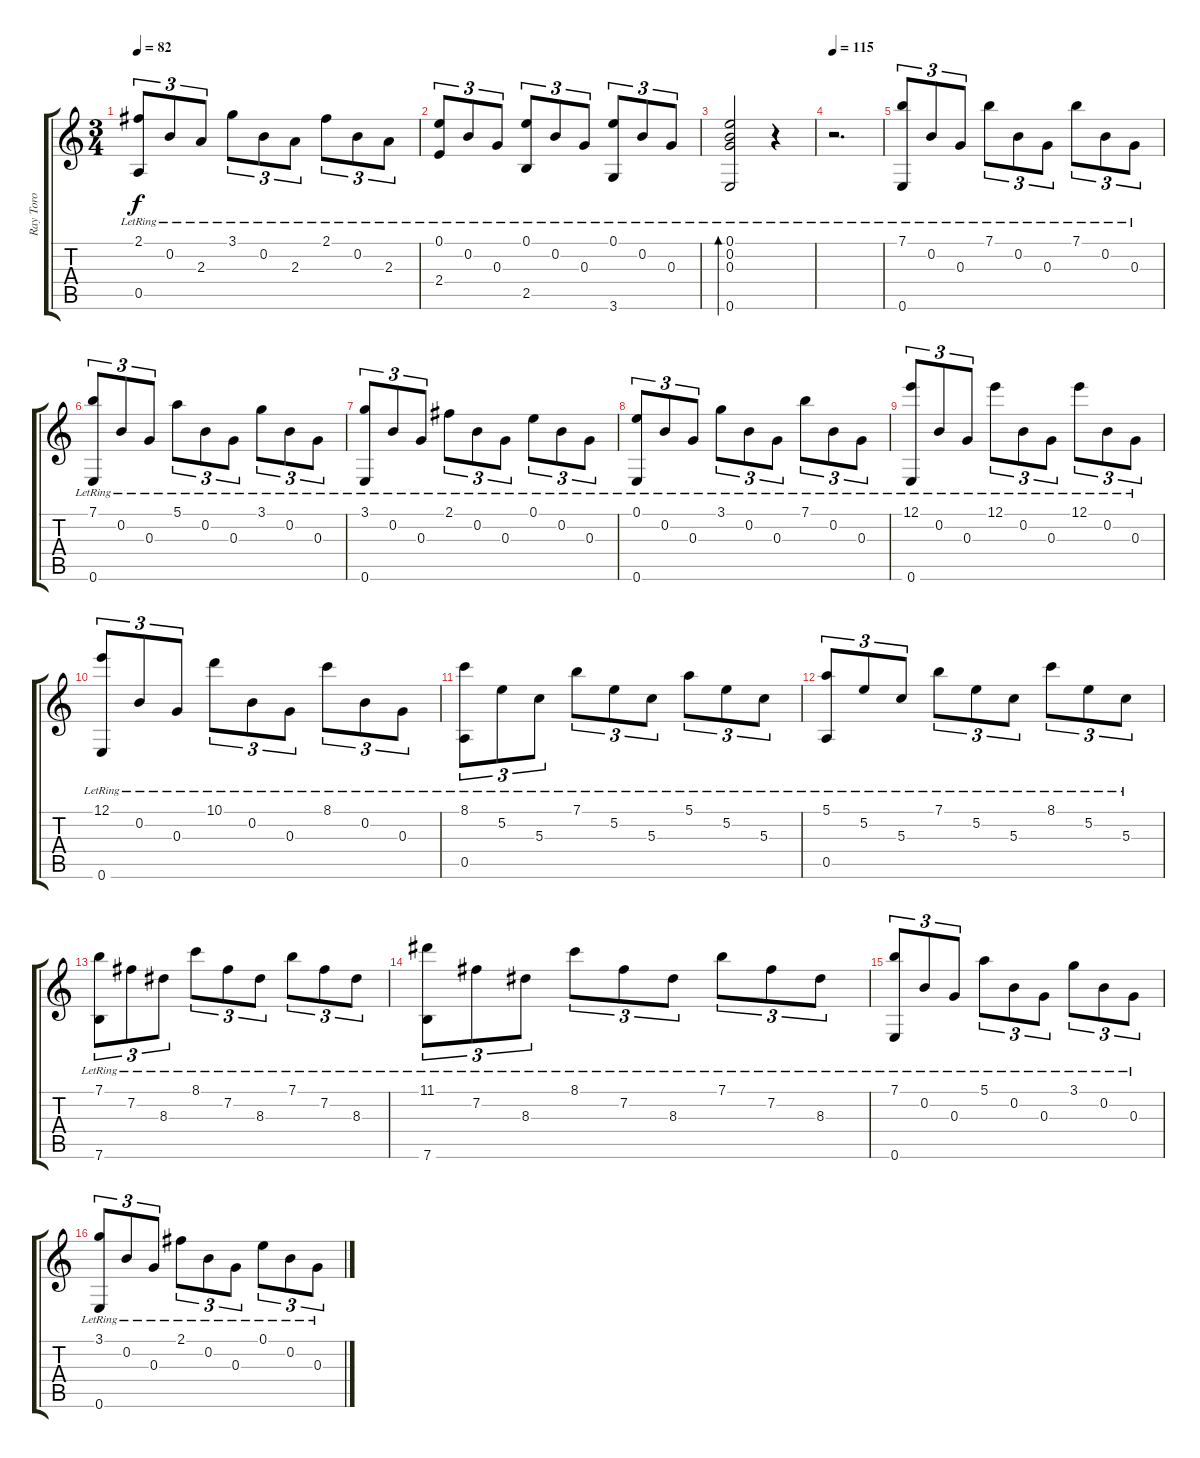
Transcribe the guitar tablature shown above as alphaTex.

\track ("Ray Toro" "Ray Toro") {instrument acousticguitarnylon}
\staff {score tabs}
\tuning (E4 B3 G3 D3 A2 E2) {hide}
\ts (3 4)
\tempo 82
\clef g2
\ks c
(2.1{lr} 0.5{lr}).8{tu (3 2) dy f} 0.2{lr}.8{tu (3 2)} 2.3{lr}.8{tu (3 2)} 3.1{lr}.8{tu (3 2)} 0.2{lr}.8{tu (3 2)} 2.3{lr}.8{tu (3 2)} 2.1{lr}.8{tu (3 2)} 0.2{lr}.8{tu (3 2)} 2.3{lr}.8{tu (3 2)} |
(0.1{lr} 2.4).8{tu (3 2)} 0.2{lr}.8{tu (3 2)} 0.3{lr}.8{tu (3 2)} (0.1{lr} 2.5).8{tu (3 2)} 0.2{lr}.8{tu (3 2)} 0.3{lr}.8{tu (3 2)} (0.1{lr} 3.6).8{tu (3 2)} 0.2{lr}.8{tu (3 2)} 0.3{lr}.8{tu (3 2)} |
(0.1{lr} 0.2{lr} 0.3{lr} 0.6{lr}).2{bd 240} r.4 |
\tempo 115
r.2{d} |
(7.1{lr} 0.6).8{tu (3 2)} 0.2{lr}.8{tu (3 2)} 0.3{lr}.8{tu (3 2)} 7.1{lr}.8{tu (3 2)} 0.2{lr}.8{tu (3 2)} 0.3{lr}.8{tu (3 2)} 7.1{lr}.8{tu (3 2)} 0.2{lr}.8{tu (3 2)} 0.3{lr}.8{tu (3 2)} |
(7.1{lr} 0.6).8{tu (3 2)} 0.2{lr}.8{tu (3 2)} 0.3{lr}.8{tu (3 2)} 5.1{lr}.8{tu (3 2)} 0.2{lr}.8{tu (3 2)} 0.3{lr}.8{tu (3 2)} 3.1{lr}.8{tu (3 2)} 0.2{lr}.8{tu (3 2)} 0.3{lr}.8{tu (3 2)} |
(3.1{lr} 0.6).8{tu (3 2)} 0.2{lr}.8{tu (3 2)} 0.3{lr}.8{tu (3 2)} 2.1{lr}.8{tu (3 2)} 0.2{lr}.8{tu (3 2)} 0.3{lr}.8{tu (3 2)} 0.1{lr}.8{tu (3 2)} 0.2{lr}.8{tu (3 2)} 0.3{lr}.8{tu (3 2)} |
(0.1{lr} 0.6).8{tu (3 2)} 0.2{lr}.8{tu (3 2)} 0.3{lr}.8{tu (3 2)} 3.1{lr}.8{tu (3 2)} 0.2{lr}.8{tu (3 2)} 0.3{lr}.8{tu (3 2)} 7.1{lr}.8{tu (3 2)} 0.2{lr}.8{tu (3 2)} 0.3{lr}.8{tu (3 2)} |
(12.1{lr} 0.6).8{tu (3 2)} 0.2{lr}.8{tu (3 2)} 0.3{lr}.8{tu (3 2)} 12.1{lr}.8{tu (3 2)} 0.2{lr}.8{tu (3 2)} 0.3{lr}.8{tu (3 2)} 12.1{lr}.8{tu (3 2)} 0.2{lr}.8{tu (3 2)} 0.3{lr}.8{tu (3 2)} |
(12.1{lr} 0.6).8{tu (3 2)} 0.2{lr}.8{tu (3 2)} 0.3{lr}.8{tu (3 2)} 10.1{lr}.8{tu (3 2)} 0.2{lr}.8{tu (3 2)} 0.3{lr}.8{tu (3 2)} 8.1{lr}.8{tu (3 2)} 0.2{lr}.8{tu (3 2)} 0.3{lr}.8{tu (3 2)} |
(8.1{lr} 0.5).8{tu (3 2)} 5.2{lr}.8{tu (3 2)} 5.3{lr}.8{tu (3 2)} 7.1{lr}.8{tu (3 2)} 5.2{lr}.8{tu (3 2)} 5.3{lr}.8{tu (3 2)} 5.1{lr}.8{tu (3 2)} 5.2{lr}.8{tu (3 2)} 5.3{lr}.8{tu (3 2)} |
(5.1{lr} 0.5).8{tu (3 2)} 5.2{lr}.8{tu (3 2)} 5.3{lr}.8{tu (3 2)} 7.1{lr}.8{tu (3 2)} 5.2{lr}.8{tu (3 2)} 5.3{lr}.8{tu (3 2)} 8.1{lr}.8{tu (3 2)} 5.2{lr}.8{tu (3 2)} 5.3{lr}.8{tu (3 2)} |
(7.1{lr} 7.6).8{tu (3 2)} 7.2{lr}.8{tu (3 2)} 8.3{lr}.8{tu (3 2)} 8.1{lr}.8{tu (3 2)} 7.2{lr}.8{tu (3 2)} 8.3{lr}.8{tu (3 2)} 7.1{lr}.8{tu (3 2)} 7.2{lr}.8{tu (3 2)} 8.3{lr}.8{tu (3 2)} |
(11.1{lr} 7.6).8{tu (3 2)} 7.2{lr}.8{tu (3 2)} 8.3{lr}.8{tu (3 2)} 8.1{lr}.8{tu (3 2)} 7.2{lr}.8{tu (3 2)} 8.3{lr}.8{tu (3 2)} 7.1{lr}.8{tu (3 2)} 7.2{lr}.8{tu (3 2)} 8.3{lr}.8{tu (3 2)} |
(7.1{lr} 0.6).8{tu (3 2)} 0.2{lr}.8{tu (3 2)} 0.3{lr}.8{tu (3 2)} 5.1{lr}.8{tu (3 2)} 0.2{lr}.8{tu (3 2)} 0.3{lr}.8{tu (3 2)} 3.1{lr}.8{tu (3 2)} 0.2{lr}.8{tu (3 2)} 0.3{lr}.8{tu (3 2)} |
(3.1{lr} 0.6).8{tu (3 2)} 0.2{lr}.8{tu (3 2)} 0.3{lr}.8{tu (3 2)} 2.1{lr}.8{tu (3 2)} 0.2{lr}.8{tu (3 2)} 0.3{lr}.8{tu (3 2)} 0.1{lr}.8{tu (3 2)} 0.2{lr}.8{tu (3 2)} 0.3{lr}.8{tu (3 2)}
